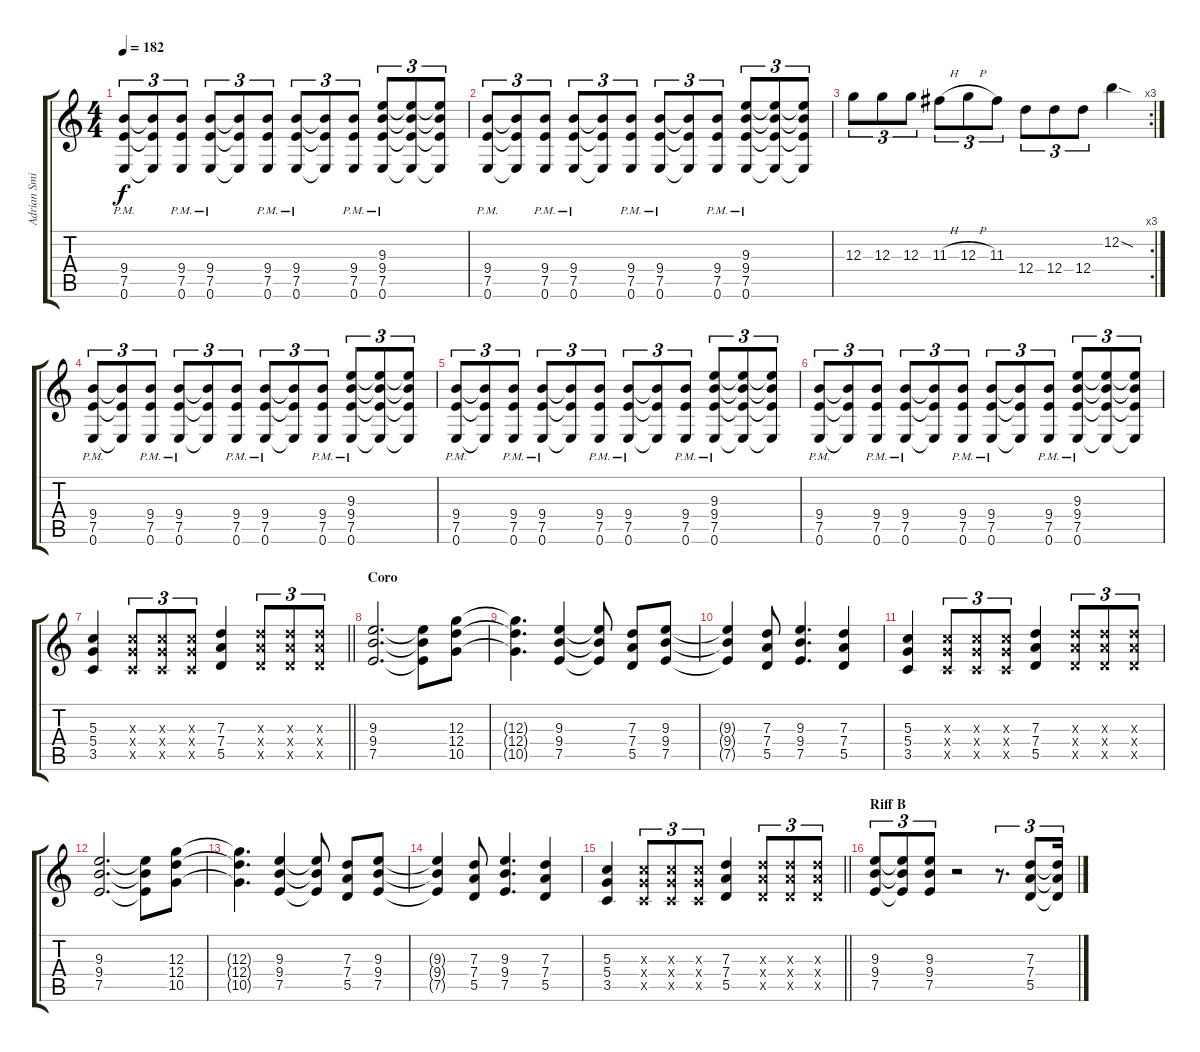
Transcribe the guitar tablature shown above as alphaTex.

\track ("Adrian Smith" "Adrian Smi") {instrument overdrivenguitar}
\staff {score tabs}
\tuning (E4 B3 G3 D3 A2 E2) {hide}
\ts (4 4)
\tempo 182
\clef g2
\ks c
(9.4{pm} 7.5{pm} 0.6{pm}).8{tu (3 2) dy f} (9.4{t} 7.5{t} 0.6{t}).8{tu (3 2)} (9.4{pm} 7.5{pm} 0.6{pm}).8{tu (3 2)} (9.4{pm} 7.5{pm} 0.6{pm}).8{tu (3 2)} (9.4{t} 7.5{t} 0.6{t}).8{tu (3 2)} (9.4{pm} 7.5{pm} 0.6{pm}).8{tu (3 2)} (9.4{pm} 7.5{pm} 0.6{pm}).8{tu (3 2)} (9.4{t} 7.5{t} 0.6{t}).8{tu (3 2)} (9.4{pm} 7.5{pm} 0.6{pm}).8{tu (3 2)} (9.3 9.4{pm} 7.5{pm} 0.6).8{tu (3 2)} (9.3{t} 9.4{t} 7.5{t} 0.6{t}).8{tu (3 2)} (9.3{t} 9.4{t} 7.5{t} 0.6{t}).8{tu (3 2)} |
(9.4{pm} 7.5{pm} 0.6{pm}).8{tu (3 2)} (9.4{t} 7.5{t} 0.6{t}).8{tu (3 2)} (9.4{pm} 7.5{pm} 0.6{pm}).8{tu (3 2)} (9.4{pm} 7.5{pm} 0.6{pm}).8{tu (3 2)} (9.4{t} 7.5{t} 0.6{t}).8{tu (3 2)} (9.4{pm} 7.5{pm} 0.6{pm}).8{tu (3 2)} (9.4{pm} 7.5{pm} 0.6{pm}).8{tu (3 2)} (9.4{t} 7.5{t} 0.6{t}).8{tu (3 2)} (9.4{pm} 7.5{pm} 0.6{pm}).8{tu (3 2)} (9.3 9.4{pm} 7.5{pm} 0.6).8{tu (3 2)} (9.3{t} 9.4{t} 7.5{t} 0.6{t}).8{tu (3 2)} (9.3{t} 9.4{t} 7.5{t} 0.6{t}).8{tu (3 2)} |
\rc 3
12.3.8{tu (3 2)} 12.3.8{tu (3 2)} 12.3.8{tu (3 2)} 11.3{h}.8{tu (3 2)} 12.3{h}.8{tu (3 2)} 11.3.8{tu (3 2)} 12.4.8{tu (3 2)} 12.4.8{tu (3 2)} 12.4.8{tu (3 2)} 12.2{sod}.4 |
(9.4{pm} 7.5{pm} 0.6{pm}).8{tu (3 2)} (9.4{t} 7.5{t} 0.6{t}).8{tu (3 2)} (9.4{pm} 7.5{pm} 0.6{pm}).8{tu (3 2)} (9.4{pm} 7.5{pm} 0.6{pm}).8{tu (3 2)} (9.4{t} 7.5{t} 0.6{t}).8{tu (3 2)} (9.4{pm} 7.5{pm} 0.6{pm}).8{tu (3 2)} (9.4{pm} 7.5{pm} 0.6{pm}).8{tu (3 2)} (9.4{t} 7.5{t} 0.6{t}).8{tu (3 2)} (9.4{pm} 7.5{pm} 0.6{pm}).8{tu (3 2)} (9.3 9.4{pm} 7.5{pm} 0.6).8{tu (3 2)} (9.3{t} 9.4{t} 7.5{t} 0.6{t}).8{tu (3 2)} (9.3{t} 9.4{t} 7.5{t} 0.6{t}).8{tu (3 2)} |
(9.4{pm} 7.5{pm} 0.6{pm}).8{tu (3 2)} (9.4{t} 7.5{t} 0.6{t}).8{tu (3 2)} (9.4{pm} 7.5{pm} 0.6{pm}).8{tu (3 2)} (9.4{pm} 7.5{pm} 0.6{pm}).8{tu (3 2)} (9.4{t} 7.5{t} 0.6{t}).8{tu (3 2)} (9.4{pm} 7.5{pm} 0.6{pm}).8{tu (3 2)} (9.4{pm} 7.5{pm} 0.6{pm}).8{tu (3 2)} (9.4{t} 7.5{t} 0.6{t}).8{tu (3 2)} (9.4{pm} 7.5{pm} 0.6{pm}).8{tu (3 2)} (9.3 9.4{pm} 7.5{pm} 0.6).8{tu (3 2)} (9.3{t} 9.4{t} 7.5{t} 0.6{t}).8{tu (3 2)} (9.3{t} 9.4{t} 7.5{t} 0.6{t}).8{tu (3 2)} |
(9.4{pm} 7.5{pm} 0.6{pm}).8{tu (3 2)} (9.4{t} 7.5{t} 0.6{t}).8{tu (3 2)} (9.4{pm} 7.5{pm} 0.6{pm}).8{tu (3 2)} (9.4{pm} 7.5{pm} 0.6{pm}).8{tu (3 2)} (9.4{t} 7.5{t} 0.6{t}).8{tu (3 2)} (9.4{pm} 7.5{pm} 0.6{pm}).8{tu (3 2)} (9.4{pm} 7.5{pm} 0.6{pm}).8{tu (3 2)} (9.4{t} 7.5{t} 0.6{t}).8{tu (3 2)} (9.4{pm} 7.5{pm} 0.6{pm}).8{tu (3 2)} (9.3 9.4{pm} 7.5{pm} 0.6).8{tu (3 2)} (9.3{t} 9.4{t} 7.5{t} 0.6{t}).8{tu (3 2)} (9.3{t} 9.4{t} 7.5{t} 0.6{t}).8{tu (3 2)} |
\barLineRight lightlight
(5.3 5.4 3.5).4 (5.3{x} 5.4{x} 3.5{x}).8{tu (3 2)} (5.3{x} 5.4{x} 3.5{x}).8{tu (3 2)} (5.3{x} 5.4{x} 3.5{x}).8{tu (3 2)} (7.3 7.4 5.5).4 (7.3{x} 7.4{x} 5.5{x}).8{tu (3 2)} (7.3{x} 7.4{x} 5.5{x}).8{tu (3 2)} (7.3{x} 7.4{x} 5.5{x}).8{tu (3 2)} |
\section ("" "Coro")
(9.3 9.4 7.5).2{d} (9.3{t} 9.4{t} 7.5{t}).8 (12.3 12.4 10.5).8 |
(12.3{t} 12.4{t} 10.5{t}).4{d} (9.3 9.4 7.5).4 (9.3{t} 9.4{t} 7.5{t}).8 (7.3 7.4 5.5).8 (9.3 9.4 7.5).8 |
(9.3{t} 9.4{t} 7.5{t}).4 (7.3 7.4 5.5).8 (9.3 9.4 7.5).4{d} (7.3 7.4 5.5).4 |
(5.3 5.4 3.5).4 (5.3{x} 5.4{x} 3.5{x}).8{tu (3 2)} (5.3{x} 5.4{x} 3.5{x}).8{tu (3 2)} (5.3{x} 5.4{x} 3.5{x}).8{tu (3 2)} (7.3 7.4 5.5).4 (7.3{x} 7.4{x} 5.5{x}).8{tu (3 2)} (7.3{x} 7.4{x} 5.5{x}).8{tu (3 2)} (7.3{x} 7.4{x} 5.5{x}).8{tu (3 2)} |
(9.3 9.4 7.5).2{d} (9.3{t} 9.4{t} 7.5{t}).8 (12.3 12.4 10.5).8 |
(12.3{t} 12.4{t} 10.5{t}).4{d} (9.3 9.4 7.5).4 (9.3{t} 9.4{t} 7.5{t}).8 (7.3 7.4 5.5).8 (9.3 9.4 7.5).8 |
(9.3{t} 9.4{t} 7.5{t}).4 (7.3 7.4 5.5).8 (9.3 9.4 7.5).4{d} (7.3 7.4 5.5).4 |
\barLineRight lightlight
(5.3 5.4 3.5).4 (5.3{x} 5.4{x} 3.5{x}).8{tu (3 2)} (5.3{x} 5.4{x} 3.5{x}).8{tu (3 2)} (5.3{x} 5.4{x} 3.5{x}).8{tu (3 2)} (7.3 7.4 5.5).4 (7.3{x} 7.4{x} 5.5{x}).8{tu (3 2)} (7.3{x} 7.4{x} 5.5{x}).8{tu (3 2)} (7.3{x} 7.4{x} 5.5{x}).8{tu (3 2)} |
\section ("" "Riff B")
(9.3 9.4 7.5).8{tu (3 2)} (9.3{t} 9.4{t} 7.5{t}).8{tu (3 2)} (9.3 9.4 7.5).8{tu (3 2)} r.2 r.8{d tu (3 2)} (7.3 7.4 5.5).8{tu (3 2)} (7.3{t} 7.4{t} 5.5{t}).16{tu (3 2)}
